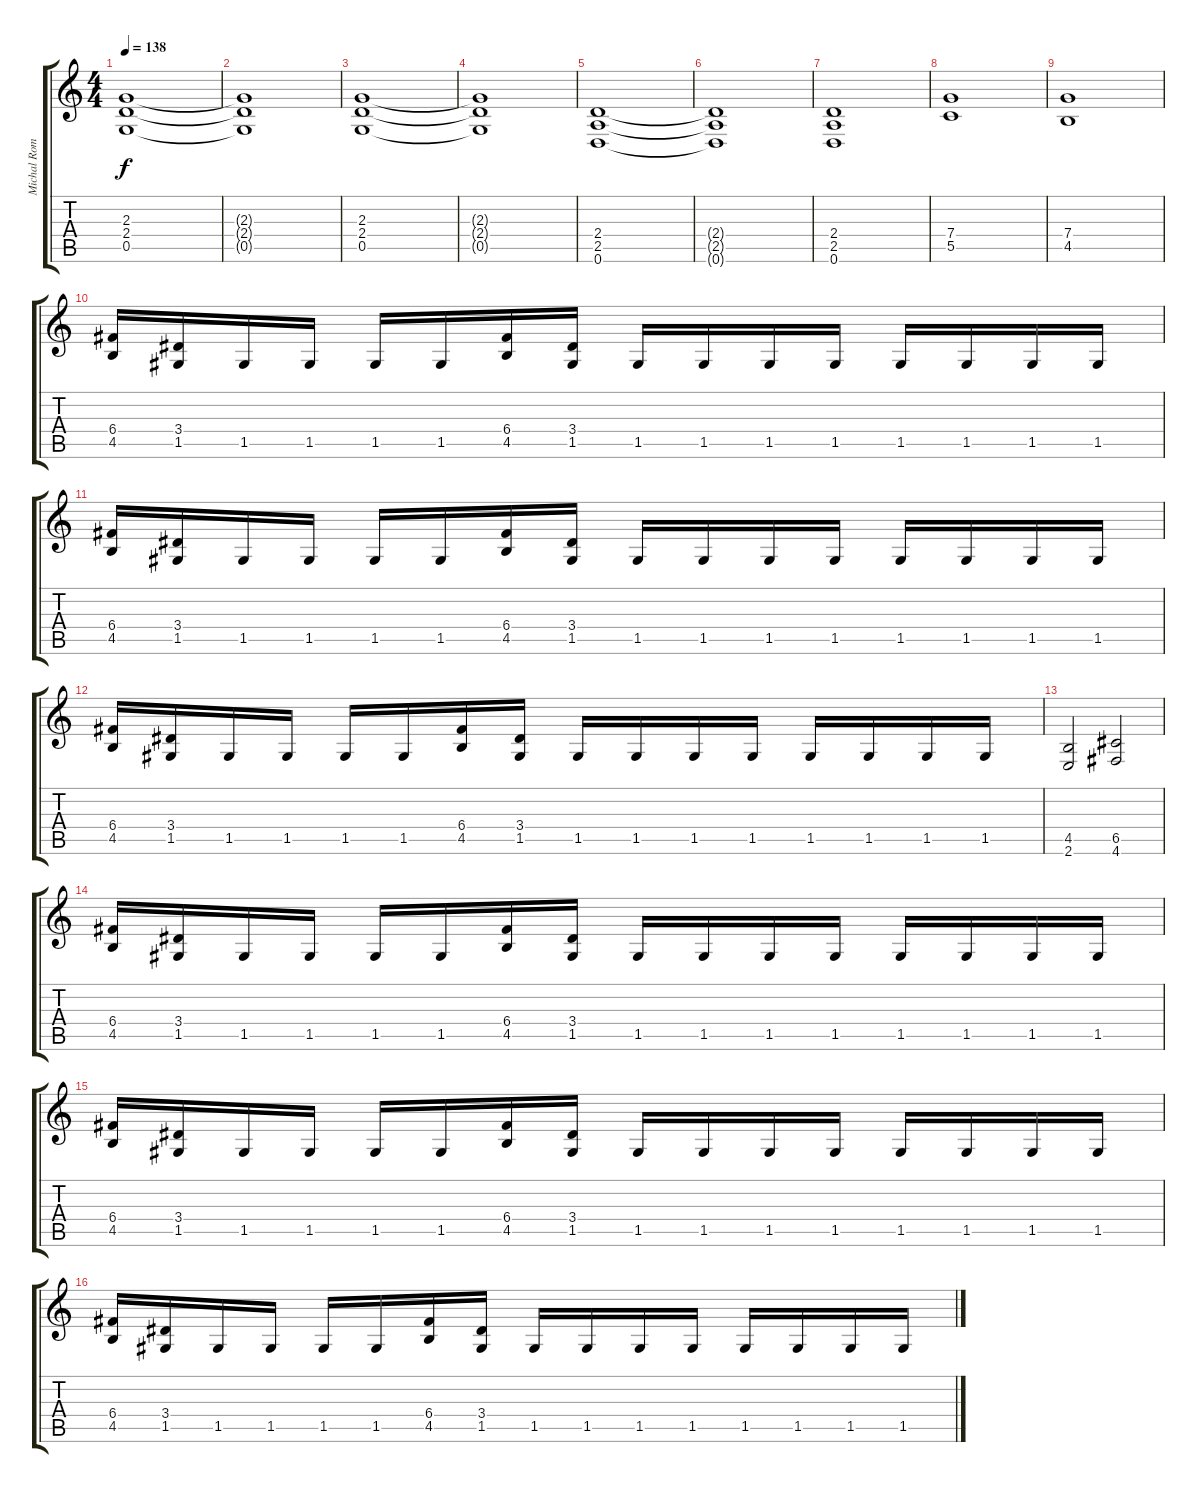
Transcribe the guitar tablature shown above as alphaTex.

\track ("Michal Romeo" "Michal Rom") {instrument distortionguitar}
\staff {score tabs}
\tuning (D4 A3 F3 C3 G2 D2) {hide}
\ts (4 4)
\tempo 138
\clef g2
\ks c
(2.3 2.4 0.5).1{dy f} |
(2.3{t} 2.4{t} 0.5{t}).1 |
(2.3 2.4 0.5).1 |
(2.3{t} 2.4{t} 0.5{t}).1 |
(2.4 2.5 0.6).1 |
(2.4{t} 2.5{t} 0.6{t}).1 |
(2.4 2.5 0.6).1 |
(7.4 5.5).1 |
(7.4 4.5).1 |
(6.4 4.5).16 (3.4 1.5).16 1.5.16 1.5.16 1.5.16 1.5.16 (6.4 4.5).16 (3.4 1.5).16 1.5.16 1.5.16 1.5.16 1.5.16 1.5.16 1.5.16 1.5.16 1.5.16 |
(6.4 4.5).16 (3.4 1.5).16 1.5.16 1.5.16 1.5.16 1.5.16 (6.4 4.5).16 (3.4 1.5).16 1.5.16 1.5.16 1.5.16 1.5.16 1.5.16 1.5.16 1.5.16 1.5.16 |
(6.4 4.5).16 (3.4 1.5).16 1.5.16 1.5.16 1.5.16 1.5.16 (6.4 4.5).16 (3.4 1.5).16 1.5.16 1.5.16 1.5.16 1.5.16 1.5.16 1.5.16 1.5.16 1.5.16 |
(4.5 2.6).2 (6.5 4.6).2 |
(6.4 4.5).16 (3.4 1.5).16 1.5.16 1.5.16 1.5.16 1.5.16 (6.4 4.5).16 (3.4 1.5).16 1.5.16 1.5.16 1.5.16 1.5.16 1.5.16 1.5.16 1.5.16 1.5.16 |
(6.4 4.5).16 (3.4 1.5).16 1.5.16 1.5.16 1.5.16 1.5.16 (6.4 4.5).16 (3.4 1.5).16 1.5.16 1.5.16 1.5.16 1.5.16 1.5.16 1.5.16 1.5.16 1.5.16 |
(6.4 4.5).16 (3.4 1.5).16 1.5.16 1.5.16 1.5.16 1.5.16 (6.4 4.5).16 (3.4 1.5).16 1.5.16 1.5.16 1.5.16 1.5.16 1.5.16 1.5.16 1.5.16 1.5.16
